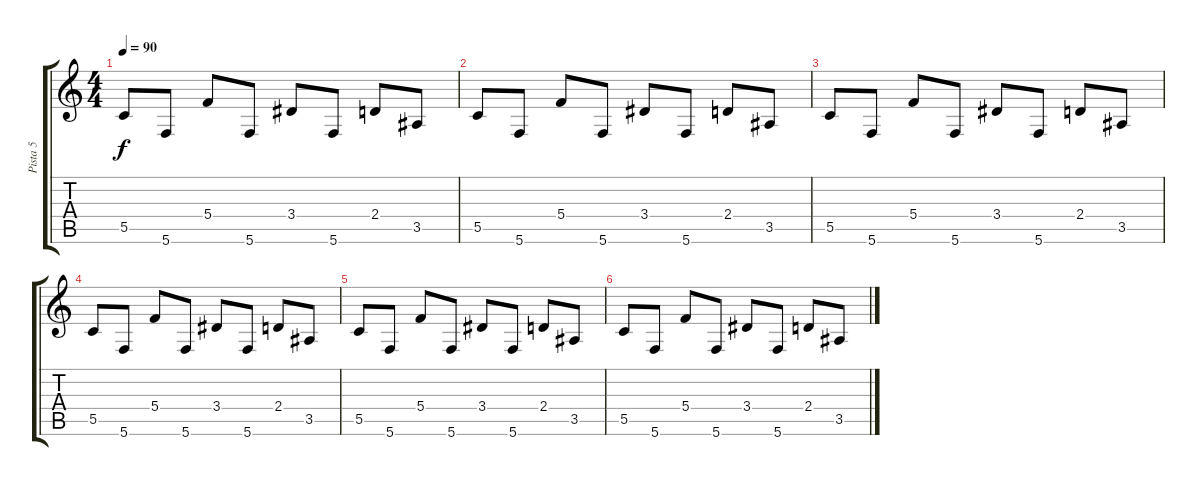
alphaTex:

\track ("Pista 5" "Pista 5") {instrument electricguitarclean}
\staff {score tabs}
\tuning (D4 A3 F3 C3 G2 C2) {hide}
\ts (4 4)
\tempo 90
\clef g2
\ks c
5.5.8{dy f} 5.6.8 5.4.8 5.6.8 3.4.8 5.6.8 2.4.8 3.5.8 |
5.5.8 5.6.8 5.4.8 5.6.8 3.4.8 5.6.8 2.4.8 3.5.8 |
5.5.8 5.6.8 5.4.8 5.6.8 3.4.8 5.6.8 2.4.8 3.5.8 |
5.5.8 5.6.8 5.4.8 5.6.8 3.4.8 5.6.8 2.4.8 3.5.8 |
5.5.8 5.6.8 5.4.8 5.6.8 3.4.8 5.6.8 2.4.8 3.5.8 |
5.5.8 5.6.8 5.4.8 5.6.8 3.4.8 5.6.8 2.4.8 3.5.8
